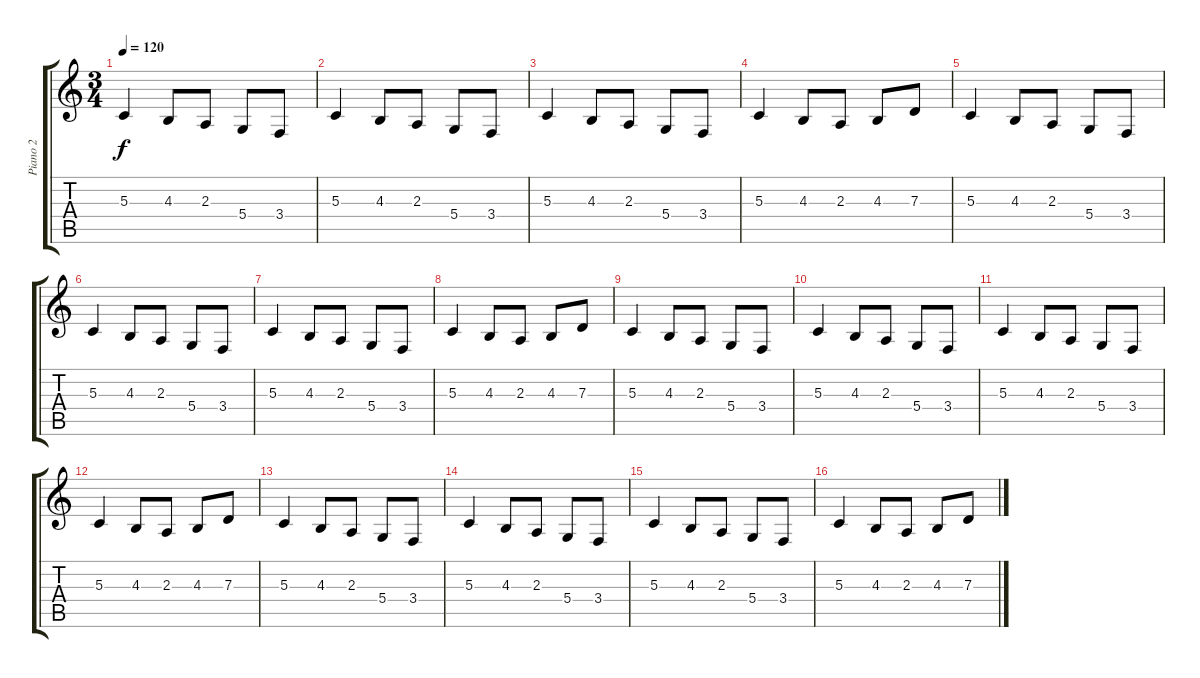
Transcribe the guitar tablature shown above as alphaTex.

\track ("Piano 2" "Piano 2") {instrument acousticgrandpiano}
\staff {score tabs}
\tuning (E4 B3 G3 D3 A2 E2) {hide}
\ts (3 4)
\tempo 120
\clef g2
\ks c
5.3.4{dy f} 4.3.8 2.3.8 5.4.8 3.4.8 |
5.3.4 4.3.8 2.3.8 5.4.8 3.4.8 |
5.3.4 4.3.8 2.3.8 5.4.8 3.4.8 |
5.3.4 4.3.8 2.3.8 4.3.8 7.3.8 |
5.3.4 4.3.8 2.3.8 5.4.8 3.4.8 |
5.3.4 4.3.8 2.3.8 5.4.8 3.4.8 |
5.3.4 4.3.8 2.3.8 5.4.8 3.4.8 |
5.3.4 4.3.8 2.3.8 4.3.8 7.3.8 |
5.3.4 4.3.8 2.3.8 5.4.8 3.4.8 |
5.3.4 4.3.8 2.3.8 5.4.8 3.4.8 |
5.3.4 4.3.8 2.3.8 5.4.8 3.4.8 |
5.3.4 4.3.8 2.3.8 4.3.8 7.3.8 |
5.3.4 4.3.8 2.3.8 5.4.8 3.4.8 |
5.3.4 4.3.8 2.3.8 5.4.8 3.4.8 |
5.3.4 4.3.8 2.3.8 5.4.8 3.4.8 |
5.3.4 4.3.8 2.3.8 4.3.8 7.3.8
